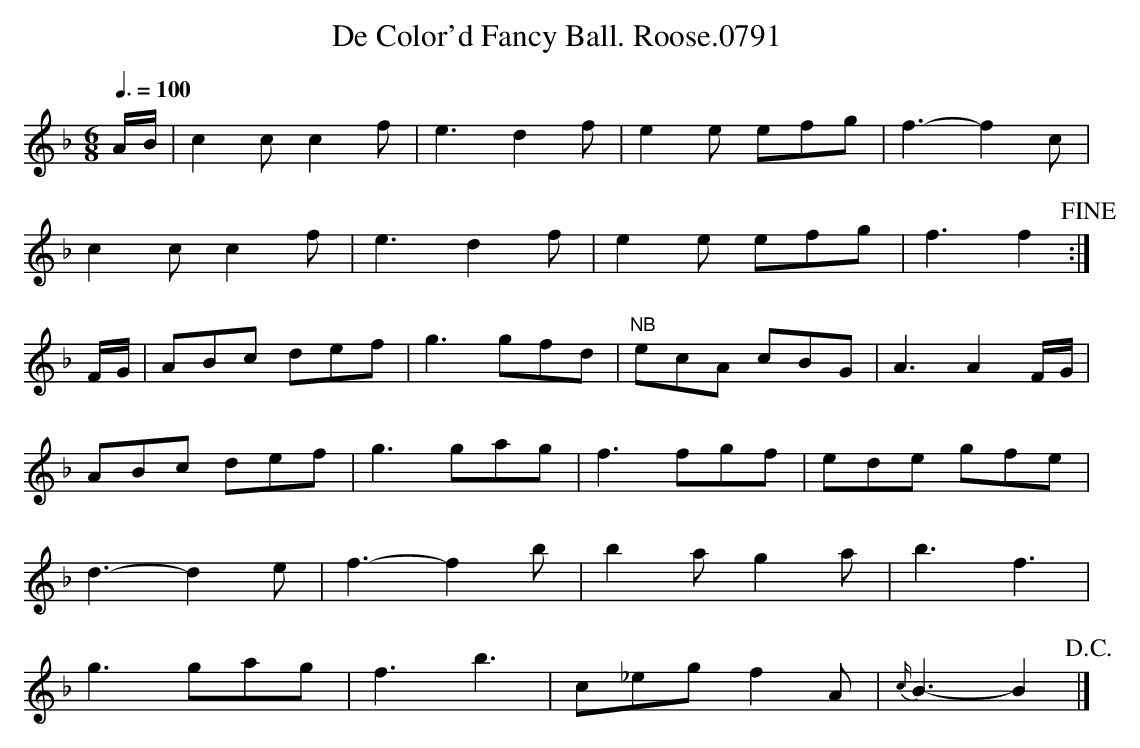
X:1
T:De Color'd Fancy Ball. Roose.0791
M:6/8
L:1/8
Q:3/8=100
K:F
A/B/ | c2 c c2 f | e3 d2 f  | e2 e efg |f3-f2 c |
c2 c c2 f | e3 d2 f  | e2 e efg |f3 f2!fine!:|
F/G/ | ABc def | g3 gfd | "NB"ecA cBG | A3 A2 F/G/ |
ABc def | g3 gag | f3 fgf | ede gfe |
d3-d2 e | f3-f2 b | b2 a g2 a | b3 f3 |
g3 gag | f3 b3 | c_eg f2A |{c/}B3-B2!D.C.!|]
